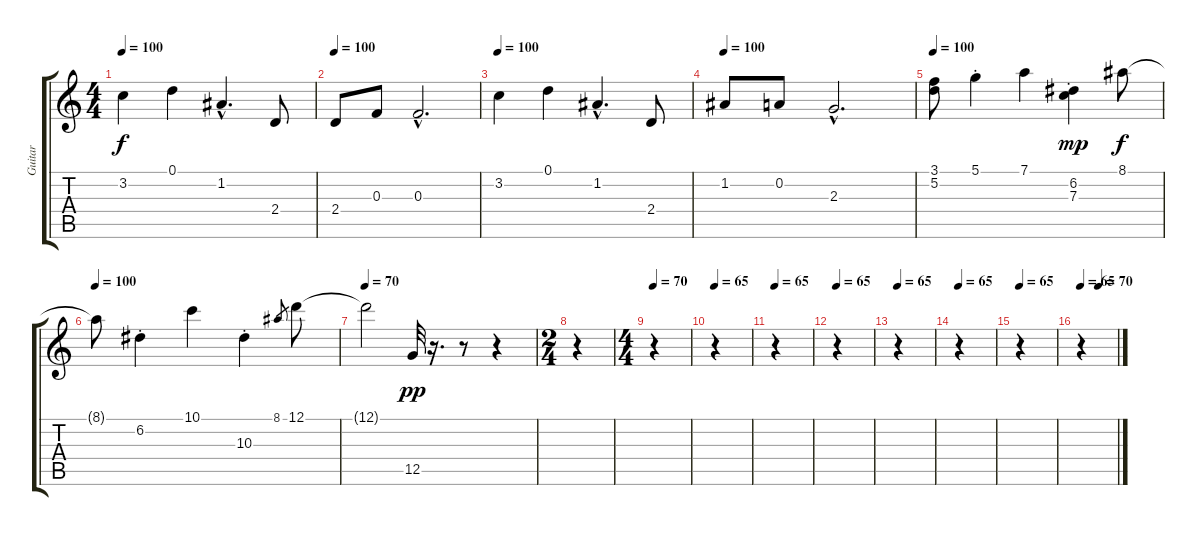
\track ("Guitar" "Guitar") {instrument distortionguitar}
\staff {score tabs}
\tuning (D4 A3 F3 C3 G2 C2) {hide}
\ts (4 4)
\tempo 100
\clef g2
\ks c
3.2{t}.4{dy f} 0.1.4 1.2{hac}.4{d} 2.4.8 |
\tempo 100
2.4.8 0.3.8 0.3{hac}.2{d} |
\tempo 100
3.2.4 0.1.4 1.2{hac}.4{d} 2.4.8 |
\tempo 100
1.2.8 0.2.8 2.3{hac}.2{d} |
\tempo 100
(3.1 5.2).8 5.1{st}.4 7.1.4 (6.2{st} 7.3{st}).4{dy mp} 8.1.8{dy f} |
\tempo 100
8.1{t}.8 6.2{st}.4 10.1.4 10.3{st}.4 8.1.8{gr} 12.1.8 |
\tempo 70
12.1{t}.2 12.5.32{dy pp} r.16{d} r.8 r.4 |
\ts (2 4)
r.4 |
\ts (4 4)
\tempo 70
r.4 |
\tempo 65
r.4 |
\tempo 65
r.4 |
\tempo 65
r.4 |
\tempo 65
r.4 |
\tempo 65
r.4 |
\tempo 65
r.4 |
\tempo 65
\tempo (70 0.5)
r.4
